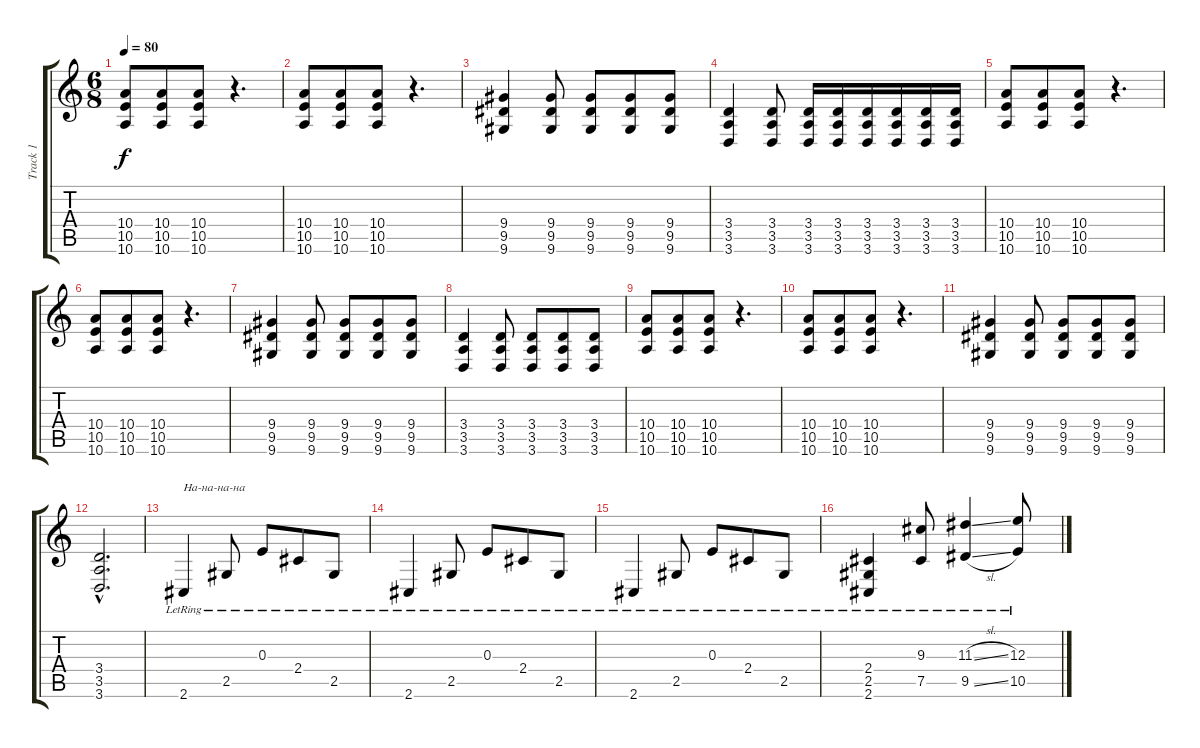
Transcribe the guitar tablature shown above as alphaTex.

\track ("Track 1" "Track 1") {instrument acousticguitarsteel}
\staff {score tabs}
\tuning (Db4 Ab3 E3 B2 Gb2 B1) {hide}
\ts (6 8)
\tempo 80
\clef g2
\ks c
(10.4 10.5 10.6).8{dy f} (10.4 10.5 10.6).8 (10.4 10.5 10.6).8 r.4{d} |
(10.4 10.5 10.6).8 (10.4 10.5 10.6).8 (10.4 10.5 10.6).8 r.4{d} |
(9.4 9.5 9.6).4 (9.4 9.5 9.6).8 (9.4 9.5 9.6).8 (9.4 9.5 9.6).8 (9.4 9.5 9.6).8 |
(3.4 3.5 3.6).4 (3.4 3.5 3.6).8 (3.4 3.5 3.6).16 (3.4 3.5 3.6).16 (3.4 3.5 3.6).16 (3.4 3.5 3.6).16 (3.4 3.5 3.6).16 (3.4 3.5 3.6).16 |
(10.4 10.5 10.6).8 (10.4 10.5 10.6).8 (10.4 10.5 10.6).8 r.4{d} |
(10.4 10.5 10.6).8 (10.4 10.5 10.6).8 (10.4 10.5 10.6).8 r.4{d} |
(9.4 9.5 9.6).4 (9.4 9.5 9.6).8 (9.4 9.5 9.6).8 (9.4 9.5 9.6).8 (9.4 9.5 9.6).8 |
(3.4 3.5 3.6).4 (3.4 3.5 3.6).8 (3.4 3.5 3.6).8 (3.4 3.5 3.6).8 (3.4 3.5 3.6).8 |
(10.4 10.5 10.6).8 (10.4 10.5 10.6).8 (10.4 10.5 10.6).8 r.4{d} |
(10.4 10.5 10.6).8 (10.4 10.5 10.6).8 (10.4 10.5 10.6).8 r.4{d} |
(9.4 9.5 9.6).4 (9.4 9.5 9.6).8 (9.4 9.5 9.6).8 (9.4 9.5 9.6).8 (9.4 9.5 9.6).8 |
(3.4{hac} 3.5{hac} 3.6{hac}).2{d} |
2.6{lr}.4{txt "На-на-на-на"} 2.5{lr}.8 0.3{lr}.8 2.4{lr}.8 2.5{lr}.8 |
2.6{lr}.4 2.5{lr}.8 0.3{lr}.8 2.4{lr}.8 2.5{lr}.8 |
2.6{lr}.4 2.5{lr}.8 0.3{lr}.8 2.4{lr}.8 2.5{lr}.8 |
(2.4{lr} 2.5{lr} 2.6{lr}).4 (9.3{lr} 7.5{lr}).8 (11.3{sl lr} 9.5{sl lr}).4 (12.3{lr} 10.5{lr}).8
